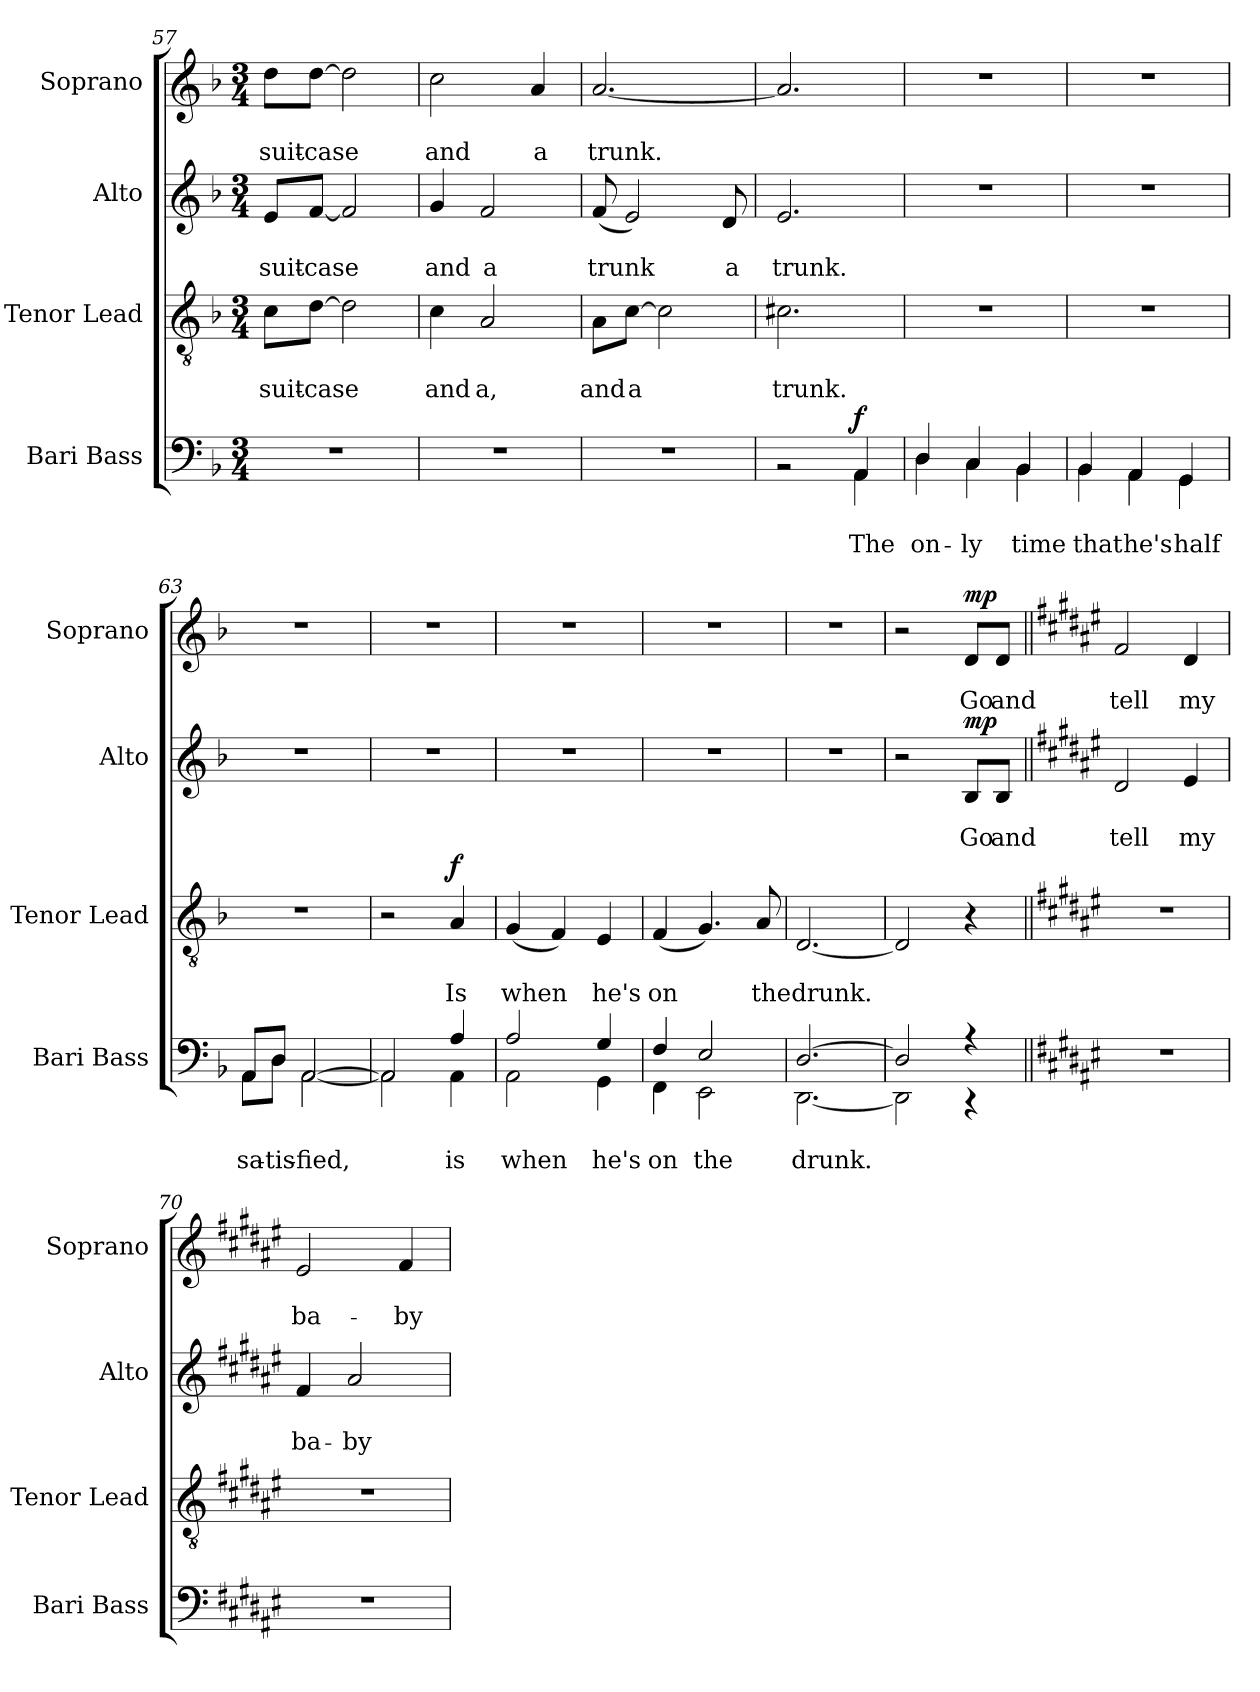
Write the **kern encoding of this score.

**kern	**text	**text	**dynam	**kern	**text	**text	**dynam	**kern	**text	**text	**dynam	**kern	**text	**text	**dynam
*part4	*part4	*part4	*part4	*part3	*part3	*part3	*part3	*part2	*part2	*part2	*part2	*part1	*part1	*part1	*part1
*staff4	*staff4	*staff4	*staff4	*staff3	*staff3	*staff3	*staff3	*staff2	*staff2	*staff2	*staff2	*staff1	*staff1	*staff1	*staff1
*I"Bari Bass	*	*	*	*I"Tenor Lead	*	*	*	*I"Alto	*	*	*	*I"Soprano	*	*	*
*I'Bari Bass	*	*	*	*I'Tenor  Lead	*	*	*	*I'Alto	*	*	*	*I'Soprano	*	*	*
*clefF4	*	*	*	*clefGv2	*	*	*	*clefG2	*	*	*	*clefG2	*	*	*
*k[b-]	*	*	*	*k[b-]	*	*	*	*k[b-]	*	*	*	*k[b-]	*	*	*
*M3/4	*	*	*	*M3/4	*	*	*	*M3/4	*	*	*	*M3/4	*	*	*
=57	=57	=57	=57	=57	=57	=57	=57	=57	=57	=57	=57	=57	=57	=57	=57
2.r	.	.	.	8c\L	.	suit-	.	8e/L	.	suit-	.	8dd\L	.	suit-	.
.	.	.	.	[8d\J	.	-case	.	[8f/J	.	-case	.	[8dd\J	.	-case	.
.	.	.	.	2d\]	.	.	.	2f/]	.	.	.	2dd\]	.	.	.
=58	=58	=58	=58	=58	=58	=58	=58	=58	=58	=58	=58	=58	=58	=58	=58
2.r	.	.	.	4c\	.	and	.	4g/	.	and	.	2cc\	.	and	.
.	.	.	.	2A/	.	a,	.	2f/	.	a	.	.	.	.	.
.	.	.	.	.	.	.	.	.	.	.	.	4a/	.	a	.
=59	=59	=59	=59	=59	=59	=59	=59	=59	=59	=59	=59	=59	=59	=59	=59
2.r	.	.	.	8A\L	.	and	.	(8f/	.	trunk	.	[2.a/	.	trunk.	.
.	.	.	.	[8c\J	.	a	.	2e/)	.	.	.	.	.	.	.
.	.	.	.	2c\]	.	.	.	.	.	.	.	.	.	.	.
.	.	.	.	.	.	.	.	8d/	.	a	.	.	.	.	.
=60	=60	=60	=60	=60	=60	=60	=60	=60	=60	=60	=60	=60	=60	=60	=60
*^	*	*	*	*	*	*	*	*	*	*	*	*	*	*	*
2rBB	2ryy	.	.	.	2.c#X\	.	trunk.	.	2.e/	.	trunk.	.	2.a/]	.	.	.
!	!	!	!	!LO:DY:a	!	!	!	!	!	!	!	!	!	!	!	!
4AA/	4AA\	.	The	f	.	.	.	.	.	.	.	.	.	.	.	.
=61	=61	=61	=61	=61	=61	=61	=61	=61	=61	=61	=61	=61	=61	=61	=61	=61
4D/	4D\	.	on-	.	2.r	.	.	.	2.r	.	.	.	2.r	.	.	.
4C/	4C\	.	-ly	.	.	.	.	.	.	.	.	.	.	.	.	.
4BB-/	4BB-\	.	time	.	.	.	.	.	.	.	.	.	.	.	.	.
=62	=62	=62	=62	=62	=62	=62	=62	=62	=62	=62	=62	=62	=62	=62	=62	=62
4BB-/	4BB-\	.	that	.	2.r	.	.	.	2.r	.	.	.	2.r	.	.	.
4AA/	4AA\	.	he's	.	.	.	.	.	.	.	.	.	.	.	.	.
4GG/	4GG\	.	half	.	.	.	.	.	.	.	.	.	.	.	.	.
=63	=63	=63	=63	=63	=63	=63	=63	=63	=63	=63	=63	=63	=63	=63	=63	=63
8AA/L	8AA\L	.	sa-	.	2.r	.	.	.	2.r	.	.	.	2.r	.	.	.
8D/J	8D\J	.	-tis-	.	.	.	.	.	.	.	.	.	.	.	.	.
[2AA/	[2AA\	.	-fied,	.	.	.	.	.	.	.	.	.	.	.	.	.
=64	=64	=64	=64	=64	=64	=64	=64	=64	=64	=64	=64	=64	=64	=64	=64	=64
2AA/]	2AA\]	.	.	.	2r	.	.	.	2.r	.	.	.	2.r	.	.	.
!	!	!	!	!	!	!	!	!LO:DY:a	!	!	!	!	!	!	!	!
4A/	4AA\	.	is	.	4A/	.	Is	f	.	.	.	.	.	.	.	.
!!LO:LB:g=z
=65	=65	=65	=65	=65	=65	=65	=65	=65	=65	=65	=65	=65	=65	=65	=65	=65
2A/	2AA\	.	when	.	(4G/	.	when	.	2.r	.	.	.	2.r	.	.	.
.	.	.	.	.	4F/)	.	.	.	.	.	.	.	.	.	.	.
4G/	4GG\	.	he's	.	4E/	.	he's	.	.	.	.	.	.	.	.	.
=66	=66	=66	=66	=66	=66	=66	=66	=66	=66	=66	=66	=66	=66	=66	=66	=66
4F/	4FF\	.	on	.	(4F/	.	on	.	2.r	.	.	.	2.r	.	.	.
2E/	2EE\	.	the	.	4.G/)	.	.	.	.	.	.	.	.	.	.	.
.	.	.	.	.	8A/	.	the	.	.	.	.	.	.	.	.	.
=67	=67	=67	=67	=67	=67	=67	=67	=67	=67	=67	=67	=67	=67	=67	=67	=67
[2.D/	[2.DD\	.	drunk.	.	[2.D/	.	drunk.	.	2.r	.	.	.	2.r	.	.	.
=68	=68	=68	=68	=68	=68	=68	=68	=68	=68	=68	=68	=68	=68	=68	=68	=68
2D/]	2DD\]	.	.	.	2D/]	.	.	.	2r	.	.	.	2r	.	.	.
!	!	!	!	!	!	!	!	!	!	!	!	!LO:DY:a	!	!	!	!LO:DY:a
4r	4r	.	.	.	4r	.	.	.	8B-/L	.	Go	mp	8d/L	.	Go	mp
.	.	.	.	.	.	.	.	.	8B-/J	.	and	.	8d/J	.	and	.
*v	*v	*	*	*	*	*	*	*	*	*	*	*	*	*	*	*
=69||	=69||	=69||	=69||	=69||	=69||	=69||	=69||	=69||	=69||	=69||	=69||	=69||	=69||	=69||	=69||
*k[f#c#g#d#a#e#]	*	*	*	*k[f#c#g#d#a#e#]	*	*	*	*k[f#c#g#d#a#e#]	*	*	*	*k[f#c#g#d#a#e#]	*	*	*
2.r	.	.	.	2.r	.	.	.	2d#/	.	tell	.	2f#/	.	tell	.
.	.	.	.	.	.	.	.	4e#/	.	my	.	4d#/	.	my	.
=70	=70	=70	=70	=70	=70	=70	=70	=70	=70	=70	=70	=70	=70	=70	=70
2.r	.	.	.	2.r	.	.	.	4f#/	.	ba-	.	2e#/	.	ba-	.
.	.	.	.	.	.	.	.	2a#/	.	-by	.	.	.	.	.
.	.	.	.	.	.	.	.	.	.	.	.	4f#/	.	-by	.
=	=	=	=	=	=	=	=	=	=	=	=	=	=	=	=
*-	*-	*-	*-	*-	*-	*-	*-	*-	*-	*-	*-	*-	*-	*-	*-
